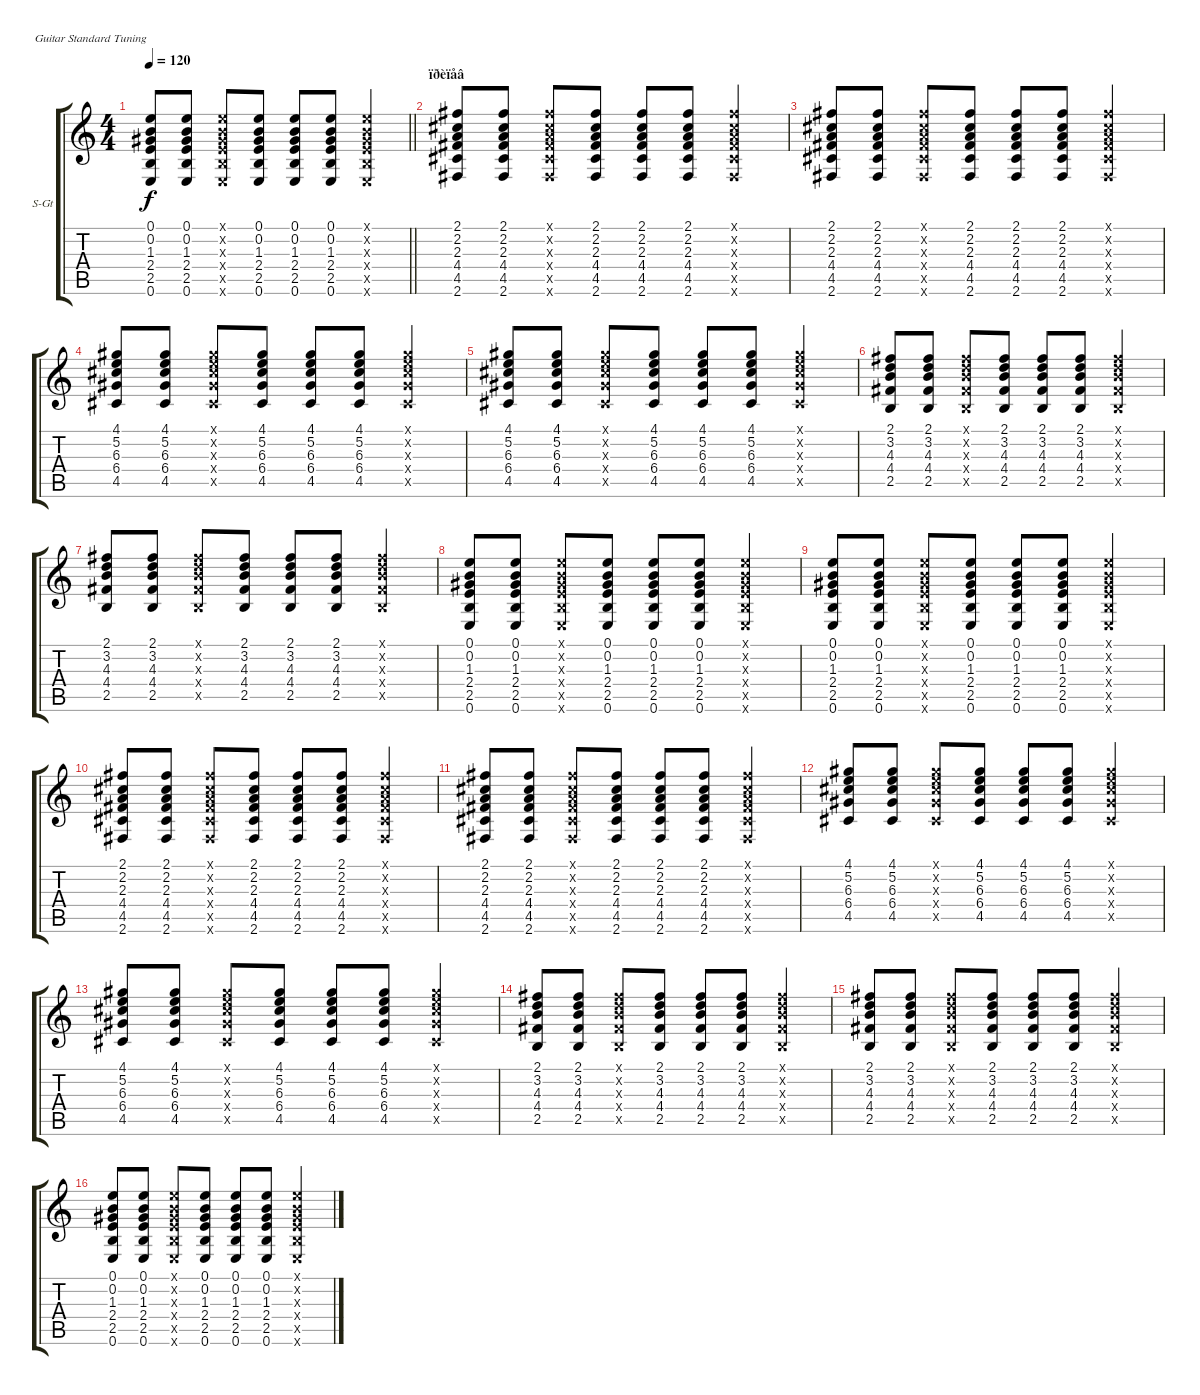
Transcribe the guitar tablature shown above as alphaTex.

\bracketExtendMode groupsimilarinstruments
\firstSystemTrackNameOrientation horizontal
\otherSystemsTrackNameOrientation horizontal
\track ("Â. Öîé" "S-Gt") {instrument acousticguitarsteel}
\staff {score tabs}
\tuning (E4 B3 G3 D3 A2 E2)
\ts (4 4)
\tempo 120
\clef g2
\barLineRight lightlight
\ks c
(0.1 0.2 1.3 2.4 2.5 0.6).8{dy f} (0.1 0.2 1.3 2.4 2.5 0.6).8 (0.1{x} 0.2{x} 1.3{x} 2.4{x} 2.5{x} 0.6{x}).8 (0.1 0.2 1.3 2.4 2.5 0.6).8 (0.1 0.2 1.3 2.4 2.5 0.6).8 (0.1 0.2 1.3 2.4 2.5 0.6).8 (0.1{x} 0.2{x} 1.3{x} 2.4{x} 2.5{x} 0.6{x}).4 |
\section ("" "ïðèïåâ")
(2.1 2.2 2.3 4.4 4.5 2.6).8 (2.1 2.2 2.3 4.4 4.5 2.6).8 (2.1{x} 2.2{x} 2.3{x} 4.4{x} 4.5{x} 2.6{x}).8 (2.1 2.2 2.3 4.4 4.5 2.6).8 (2.1 2.2 2.3 4.4 4.5 2.6).8 (2.1 2.2 2.3 4.4 4.5 2.6).8 (2.1{x} 2.2{x} 2.3{x} 4.4{x} 4.5{x} 2.6{x}).4 |
(2.1 2.2 2.3 4.4 4.5 2.6).8 (2.1 2.2 2.3 4.4 4.5 2.6).8 (2.1{x} 2.2{x} 2.3{x} 4.4{x} 4.5{x} 2.6{x}).8 (2.1 2.2 2.3 4.4 4.5 2.6).8 (2.1 2.2 2.3 4.4 4.5 2.6).8 (2.1 2.2 2.3 4.4 4.5 2.6).8 (2.1{x} 2.2{x} 2.3{x} 4.4{x} 4.5{x} 2.6{x}).4 |
(4.1 5.2 6.3 6.4 4.5).8 (4.1 5.2 6.3 6.4 4.5).8 (4.1{x} 5.2{x} 6.3{x} 6.4{x} 4.5{x}).8 (4.1 5.2 6.3 6.4 4.5).8 (4.1 5.2 6.3 6.4 4.5).8 (4.1 5.2 6.3 6.4 4.5).8 (4.1{x} 5.2{x} 6.3{x} 6.4{x} 4.5{x}).4 |
(4.1 5.2 6.3 6.4 4.5).8 (4.1 5.2 6.3 6.4 4.5).8 (4.1{x} 5.2{x} 6.3{x} 6.4{x} 4.5{x}).8 (4.1 5.2 6.3 6.4 4.5).8 (4.1 5.2 6.3 6.4 4.5).8 (4.1 5.2 6.3 6.4 4.5).8 (4.1{x} 5.2{x} 6.3{x} 6.4{x} 4.5{x}).4 |
(2.1 3.2 4.3 4.4 2.5).8 (2.1 3.2 4.3 4.4 2.5).8 (2.1{x} 3.2{x} 4.3{x} 4.4{x} 2.5{x}).8 (2.1 3.2 4.3 4.4 2.5).8 (2.1 3.2 4.3 4.4 2.5).8 (2.1 3.2 4.3 4.4 2.5).8 (2.1{x} 3.2{x} 4.3{x} 4.4{x} 2.5{x}).4 |
(2.1 3.2 4.3 4.4 2.5).8 (2.1 3.2 4.3 4.4 2.5).8 (2.1{x} 3.2{x} 4.3{x} 4.4{x} 2.5{x}).8 (2.1 3.2 4.3 4.4 2.5).8 (2.1 3.2 4.3 4.4 2.5).8 (2.1 3.2 4.3 4.4 2.5).8 (2.1{x} 3.2{x} 4.3{x} 4.4{x} 2.5{x}).4 |
(0.1 0.2 1.3 2.4 2.5 0.6).8 (0.1 0.2 1.3 2.4 2.5 0.6).8 (0.1{x} 0.2{x} 1.3{x} 2.4{x} 2.5{x} 0.6{x}).8 (0.1 0.2 1.3 2.4 2.5 0.6).8 (0.1 0.2 1.3 2.4 2.5 0.6).8 (0.1 0.2 1.3 2.4 2.5 0.6).8 (0.1{x} 0.2{x} 1.3{x} 2.4{x} 2.5{x} 0.6{x}).4 |
(0.1 0.2 1.3 2.4 2.5 0.6).8 (0.1 0.2 1.3 2.4 2.5 0.6).8 (0.1{x} 0.2{x} 1.3{x} 2.4{x} 2.5{x} 0.6{x}).8 (0.1 0.2 1.3 2.4 2.5 0.6).8 (0.1 0.2 1.3 2.4 2.5 0.6).8 (0.1 0.2 1.3 2.4 2.5 0.6).8 (0.1{x} 0.2{x} 1.3{x} 2.4{x} 2.5{x} 0.6{x}).4 |
(2.1 2.2 2.3 4.4 4.5 2.6).8 (2.1 2.2 2.3 4.4 4.5 2.6).8 (2.1{x} 2.2{x} 2.3{x} 4.4{x} 4.5{x} 2.6{x}).8 (2.1 2.2 2.3 4.4 4.5 2.6).8 (2.1 2.2 2.3 4.4 4.5 2.6).8 (2.1 2.2 2.3 4.4 4.5 2.6).8 (2.1{x} 2.2{x} 2.3{x} 4.4{x} 4.5{x} 2.6{x}).4 |
(2.1 2.2 2.3 4.4 4.5 2.6).8 (2.1 2.2 2.3 4.4 4.5 2.6).8 (2.1{x} 2.2{x} 2.3{x} 4.4{x} 4.5{x} 2.6{x}).8 (2.1 2.2 2.3 4.4 4.5 2.6).8 (2.1 2.2 2.3 4.4 4.5 2.6).8 (2.1 2.2 2.3 4.4 4.5 2.6).8 (2.1{x} 2.2{x} 2.3{x} 4.4{x} 4.5{x} 2.6{x}).4 |
(4.1 5.2 6.3 6.4 4.5).8 (4.1 5.2 6.3 6.4 4.5).8 (4.1{x} 5.2{x} 6.3{x} 6.4{x} 4.5{x}).8 (4.1 5.2 6.3 6.4 4.5).8 (4.1 5.2 6.3 6.4 4.5).8 (4.1 5.2 6.3 6.4 4.5).8 (4.1{x} 5.2{x} 6.3{x} 6.4{x} 4.5{x}).4 |
(4.1 5.2 6.3 6.4 4.5).8 (4.1 5.2 6.3 6.4 4.5).8 (4.1{x} 5.2{x} 6.3{x} 6.4{x} 4.5{x}).8 (4.1 5.2 6.3 6.4 4.5).8 (4.1 5.2 6.3 6.4 4.5).8 (4.1 5.2 6.3 6.4 4.5).8 (4.1{x} 5.2{x} 6.3{x} 6.4{x} 4.5{x}).4 |
(2.1 3.2 4.3 4.4 2.5).8 (2.1 3.2 4.3 4.4 2.5).8 (2.1{x} 3.2{x} 4.3{x} 4.4{x} 2.5{x}).8 (2.1 3.2 4.3 4.4 2.5).8 (2.1 3.2 4.3 4.4 2.5).8 (2.1 3.2 4.3 4.4 2.5).8 (2.1{x} 3.2{x} 4.3{x} 4.4{x} 2.5{x}).4 |
(2.1 3.2 4.3 4.4 2.5).8 (2.1 3.2 4.3 4.4 2.5).8 (2.1{x} 3.2{x} 4.3{x} 4.4{x} 2.5{x}).8 (2.1 3.2 4.3 4.4 2.5).8 (2.1 3.2 4.3 4.4 2.5).8 (2.1 3.2 4.3 4.4 2.5).8 (2.1{x} 3.2{x} 4.3{x} 4.4{x} 2.5{x}).4 |
(0.1 0.2 1.3 2.4 2.5 0.6).8 (0.1 0.2 1.3 2.4 2.5 0.6).8 (0.1{x} 0.2{x} 1.3{x} 2.4{x} 2.5{x} 0.6{x}).8 (0.1 0.2 1.3 2.4 2.5 0.6).8 (0.1 0.2 1.3 2.4 2.5 0.6).8 (0.1 0.2 1.3 2.4 2.5 0.6).8 (0.1{x} 0.2{x} 1.3{x} 2.4{x} 2.5{x} 0.6{x}).4
